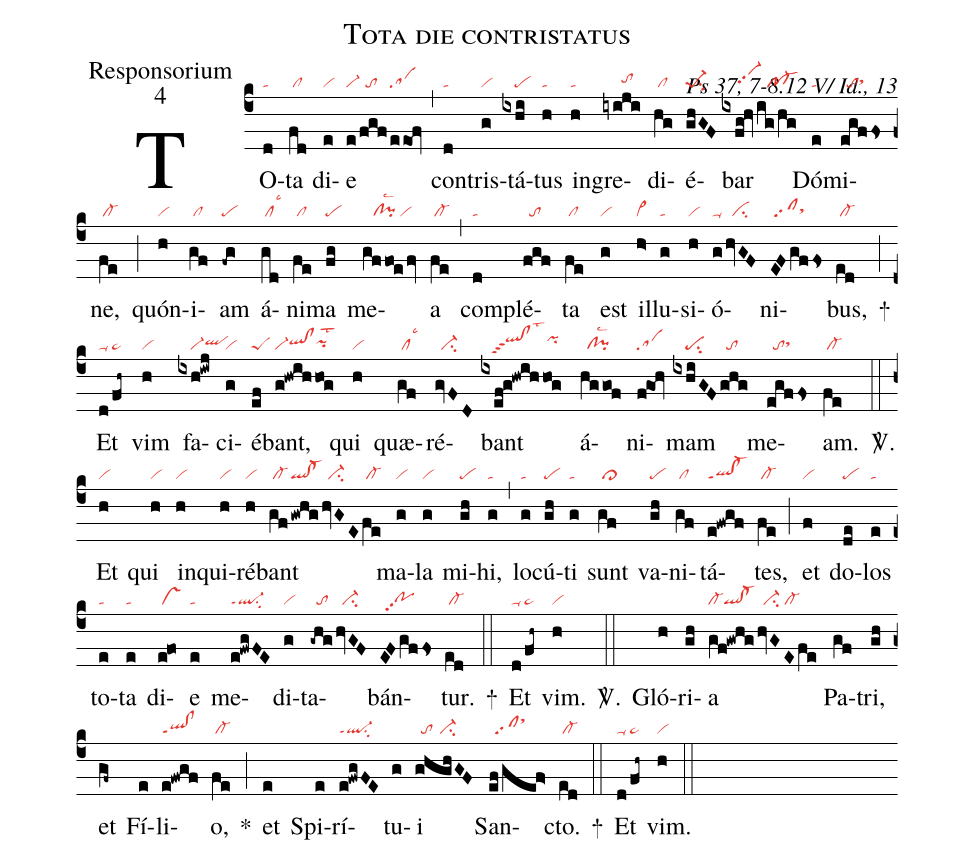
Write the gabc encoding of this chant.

name:Tota die contristatus;
office-part:Responsorium;
mode:4;
commentary:Ps 37, 7-8.12 V/ Id., 13;
nabc-lines:1;
%%
(c4)
TO(d|ta)ta(fd|/cl) di(e|vi)e(e|vi-|/fgf|//to|/eeOf|sa) (,)
con(d|ta)tris(g|vi)tá(ixhi|////pe)tus(h|ta) in(h|ta)gre(iyiji|//////tohh)di(hg|/cl)é(ghGF|pe-1su2)bar(ixfg!hv|/////vi-hhpp2|/ig/hg|///pf-) Dó(e|ta)mi(egffs|//tosthh)ne,(fe|/cl-) (;)
quón(h|vi)i(gf|/cl)am(-fg|pe) á(gd|/cllsc3)ni(fe|/cl)ma(fg|pe) me(gffoe/fv|///cl!pilsc2/vi)a(fe|/cl-) (,)
com(d|ta)plé(fgf|//to)ta(fe|/cl) est(g|vi) il(h>|vi>)lu(g|ta)si(h|vi)ó(g|ta-|/hvGF|//ci)ni(EFgffs|/sfsthh)bus,(ed|/cl-) +(;)
Et(d|ta-|/fh~|pe~) vim(h|vi) fa(ixh!iwj|////vi-qlhh)ci(g|vi)é(ef|peS)bant,(g!hwihhog|vi-qlhh!clhhpihhlst2) qui(h|vi) quæ(gf|/cllsc3)ré(gvFD|//ci-)bant(ixef!g!hwihhog|///qlhi!clhippt3lst3pihi) á(hggof|//cl!pilsc2)ni(fgOh|sa)mam(ixhiGF|////pesu2|ghg|//to) me(egffs|//tosthh)am.(fe|/cl-) <sp>V/</sp>.(::)
Et(h|vi) qui(h|vi) in(h|vi)qui(h|vi)ré(h|vi)bant(gf|/cl-|!gwhg|ql!cl-|/hvGE|//ci-|fe|/cl-) ma(g|vi)la(g|vi) mi(gh|pe)hi,(g|ta) (,)
lo(g|ta)cú(gh|pe)ti(g|ta) sunt(gf|/cl>) va(gh|pe)ni(gf|/cl)tá(e!fwgf|ql!cl-ppt1)tes,(fe|/cl-) (;)
et(f|vi) do(de|pe)los(e|ta) to(e|ta)ta(e|ta) di(e!fo|/vs)e(e|ta) me(e!fwgFE|ql-ppt1su2)di(g|vi)ta(-ghg|//to|hvGF|//ci-)bán(EFgffs|//pohgpp2)tur.(ed|/cl-) +(::)
Et(d|ta-|/fh~|pe~) vim.(h|vi) <sp>V/</sp>.(::)
Gló(h)ri(gh)a(gf!gwhg|cl-ql!cl-|hvGEfe|//ci-/cl-) Pa(gf)tri,(gh) et(gf~) Fí(e)li(e!fwgf|ql!clppt1)o,(fe|/cl-) *(;)
et(e) Spi(e)rí(e!fwgFE|ql-ppt1su2)tu(g)i(ghghGF|//to//ci-) San(ef/gef>|//sfsthk)cto.(ed|/cl-) +(::)
Et(d|ta-|/fh~|pe~) vim.(h|vi) (::)
